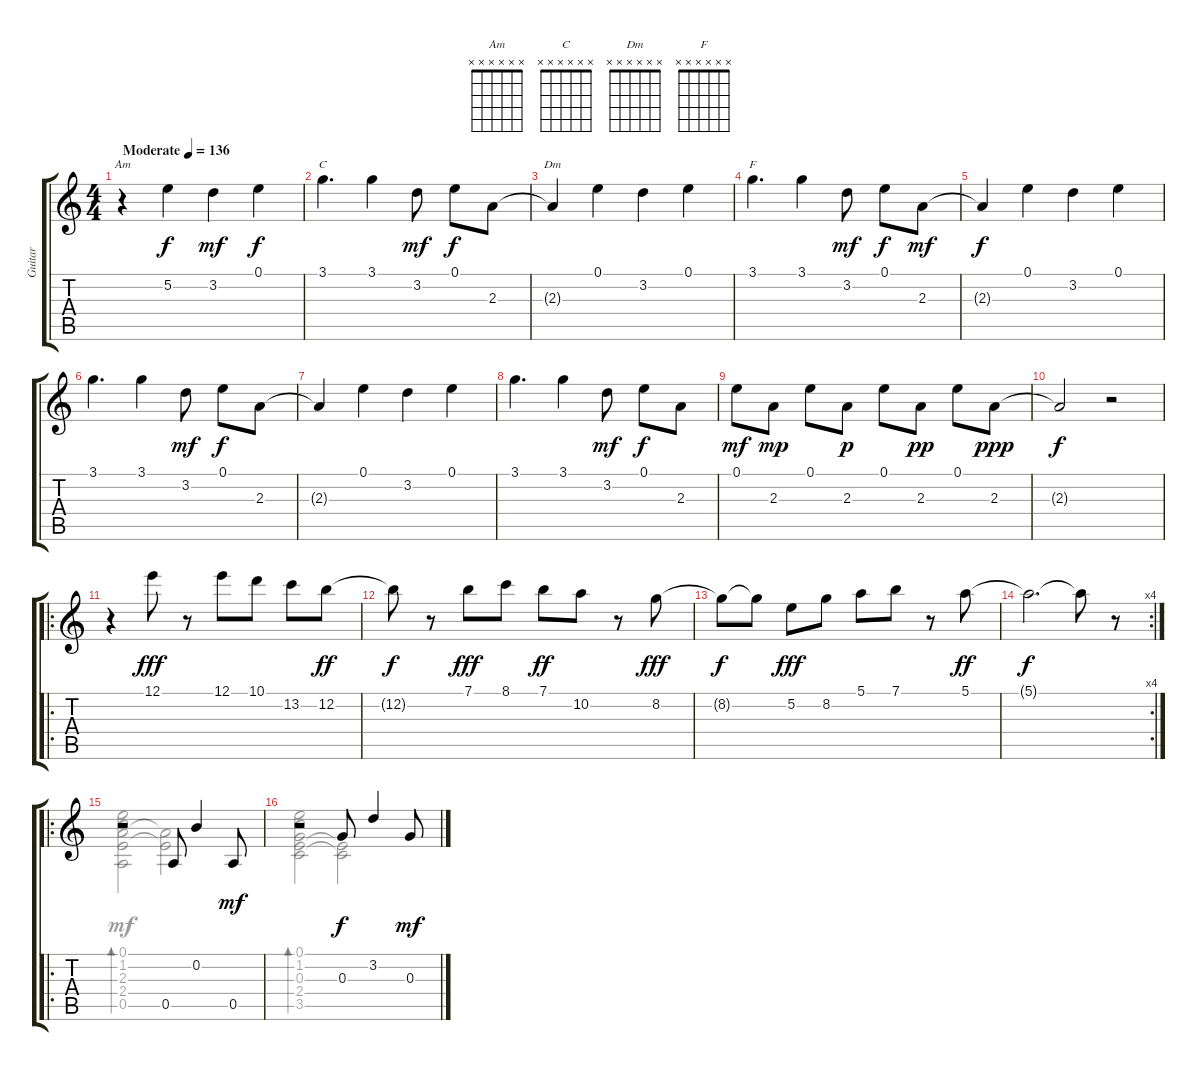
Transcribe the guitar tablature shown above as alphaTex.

\track ("Guitar" "Guitar") {instrument electricguitarjazz}
\staff {score tabs}
\tuning (E4 B3 G3 D3 A2 E2) {hide}
\chord ("Am" x x x x x x)
\chord ("C" x x x x x x)
\chord ("Dm" x x x x x x)
\chord ("F" x x x x x x)
\voice
\ts (4 4)
\tempo (136 "Moderate")
\clef g2
\ks c
r.4{ch "Am" dy f instrument electricguitarjazz} 5.2.4 3.2.4{dy mf} 0.1.4{dy f} |
3.1.4{d ch "C"} 3.1.4 3.2.8{dy mf} 0.1.8{dy f} 2.3.8 |
2.3{t}.4{ch "Dm"} 0.1.4 3.2.4 0.1.4 |
3.1.4{d ch "F"} 3.1.4 3.2.8{dy mf} 0.1.8{dy f} 2.3.8{dy mf} |
2.3{t}.4{dy f} 0.1.4 3.2.4 0.1.4 |
3.1.4{d} 3.1.4 3.2.8{dy mf} 0.1.8{dy f} 2.3.8 |
2.3{t}.4 0.1.4 3.2.4 0.1.4 |
3.1.4{d} 3.1.4 3.2.8{dy mf} 0.1.8{dy f} 2.3.8 |
0.1.8{dy mf} 2.3.8{dy mp} 0.1.8 2.3.8{dy p} 0.1.8 2.3.8{dy pp} 0.1.8 2.3.8{dy ppp} |
2.3{t}.2{dy f} r.2 |
\ro
r.4 12.1.8{dy fff} r.8 12.1.8 10.1.8 13.2.8 12.2.8{dy ff} |
12.2{t}.8{dy f} r.8 7.1.8{dy fff} 8.1.8 7.1.8{dy ff} 10.2.8 r.8 8.2.8{dy fff} |
8.2{t}.8{dy f} 8.2{t}.8 5.2.8{dy fff} 8.2.8 5.1.8 7.1.8 r.8 5.1.8{dy ff} |
\rc 4
5.1{t}.2{d dy f} 5.1{t}.8 r.8 |
\ro
r.2 0.5.8 0.2.4 0.5.8{dy mf} |
r.2 0.3.8{dy f} 3.2.4 0.3.8{dy mf}
\voice
\clef g2
\ottava regular
\simile none
\ks c
|
|
|
|
|
|
|
|
|
|
|
|
|
|
(0.1 1.2 2.3 2.4 0.5).2{bd 60} (2.3{t} 2.4{t}).2 |
(0.1 1.2 0.3 2.4 3.5).2{bd 60} (2.4{t} 3.5{t}).2
